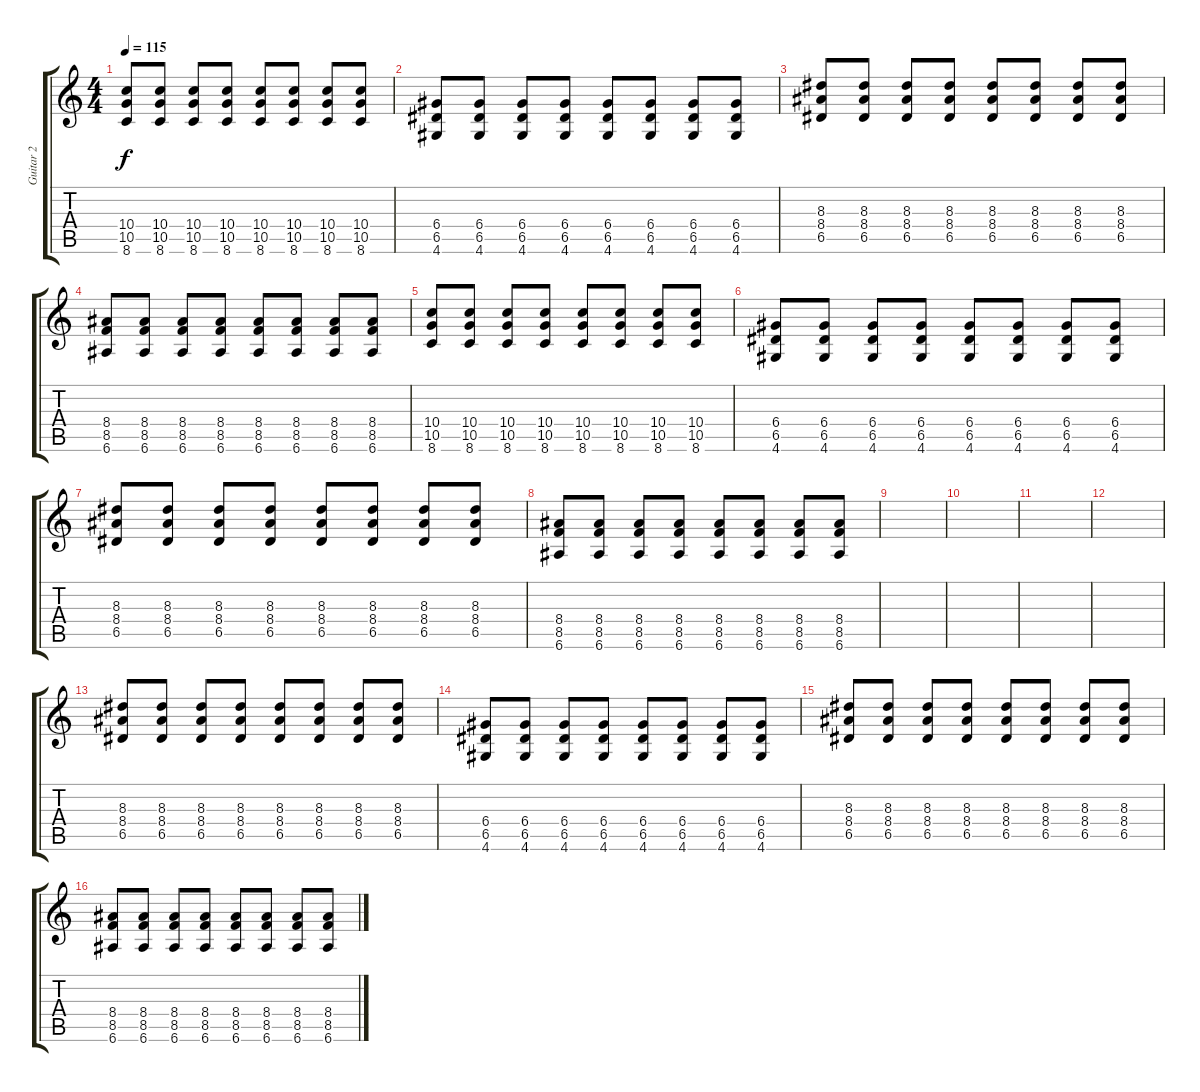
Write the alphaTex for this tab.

\track ("Guitar 2" "Guitar 2") {instrument distortionguitar}
\staff {score tabs}
\tuning (E4 B3 G3 D3 A2 E2) {hide}
\ts (4 4)
\tempo 115
\clef g2
\ks c
(10.4 10.5 8.6).8{dy f} (10.4 10.5 8.6).8 (10.4 10.5 8.6).8 (10.4 10.5 8.6).8 (10.4 10.5 8.6).8 (10.4 10.5 8.6).8 (10.4 10.5 8.6).8 (10.4 10.5 8.6).8 |
(6.4 6.5 4.6).8 (6.4 6.5 4.6).8 (6.4 6.5 4.6).8 (6.4 6.5 4.6).8 (6.4 6.5 4.6).8 (6.4 6.5 4.6).8 (6.4 6.5 4.6).8 (6.4 6.5 4.6).8 |
(8.3 8.4 6.5).8 (8.3 8.4 6.5).8 (8.3 8.4 6.5).8 (8.3 8.4 6.5).8 (8.3 8.4 6.5).8 (8.3 8.4 6.5).8 (8.3 8.4 6.5).8 (8.3 8.4 6.5).8 |
(8.4 8.5 6.6).8 (8.4 8.5 6.6).8 (8.4 8.5 6.6).8 (8.4 8.5 6.6).8 (8.4 8.5 6.6).8 (8.4 8.5 6.6).8 (8.4 8.5 6.6).8 (8.4 8.5 6.6).8 |
(10.4 10.5 8.6).8 (10.4 10.5 8.6).8 (10.4 10.5 8.6).8 (10.4 10.5 8.6).8 (10.4 10.5 8.6).8 (10.4 10.5 8.6).8 (10.4 10.5 8.6).8 (10.4 10.5 8.6).8 |
(6.4 6.5 4.6).8 (6.4 6.5 4.6).8 (6.4 6.5 4.6).8 (6.4 6.5 4.6).8 (6.4 6.5 4.6).8 (6.4 6.5 4.6).8 (6.4 6.5 4.6).8 (6.4 6.5 4.6).8 |
(8.3 8.4 6.5).8 (8.3 8.4 6.5).8 (8.3 8.4 6.5).8 (8.3 8.4 6.5).8 (8.3 8.4 6.5).8 (8.3 8.4 6.5).8 (8.3 8.4 6.5).8 (8.3 8.4 6.5).8 |
(8.4 8.5 6.6).8 (8.4 8.5 6.6).8 (8.4 8.5 6.6).8 (8.4 8.5 6.6).8 (8.4 8.5 6.6).8 (8.4 8.5 6.6).8 (8.4 8.5 6.6).8 (8.4 8.5 6.6).8 |
|
|
|
|
(8.3 8.4 6.5).8 (8.3 8.4 6.5).8 (8.3 8.4 6.5).8 (8.3 8.4 6.5).8 (8.3 8.4 6.5).8 (8.3 8.4 6.5).8 (8.3 8.4 6.5).8 (8.3 8.4 6.5).8 |
(6.4 6.5 4.6).8 (6.4 6.5 4.6).8 (6.4 6.5 4.6).8 (6.4 6.5 4.6).8 (6.4 6.5 4.6).8 (6.4 6.5 4.6).8 (6.4 6.5 4.6).8 (6.4 6.5 4.6).8 |
(8.3 8.4 6.5).8 (8.3 8.4 6.5).8 (8.3 8.4 6.5).8 (8.3 8.4 6.5).8 (8.3 8.4 6.5).8 (8.3 8.4 6.5).8 (8.3 8.4 6.5).8 (8.3 8.4 6.5).8 |
(8.4 8.5 6.6).8 (8.4 8.5 6.6).8 (8.4 8.5 6.6).8 (8.4 8.5 6.6).8 (8.4 8.5 6.6).8 (8.4 8.5 6.6).8 (8.4 8.5 6.6).8 (8.4 8.5 6.6).8
